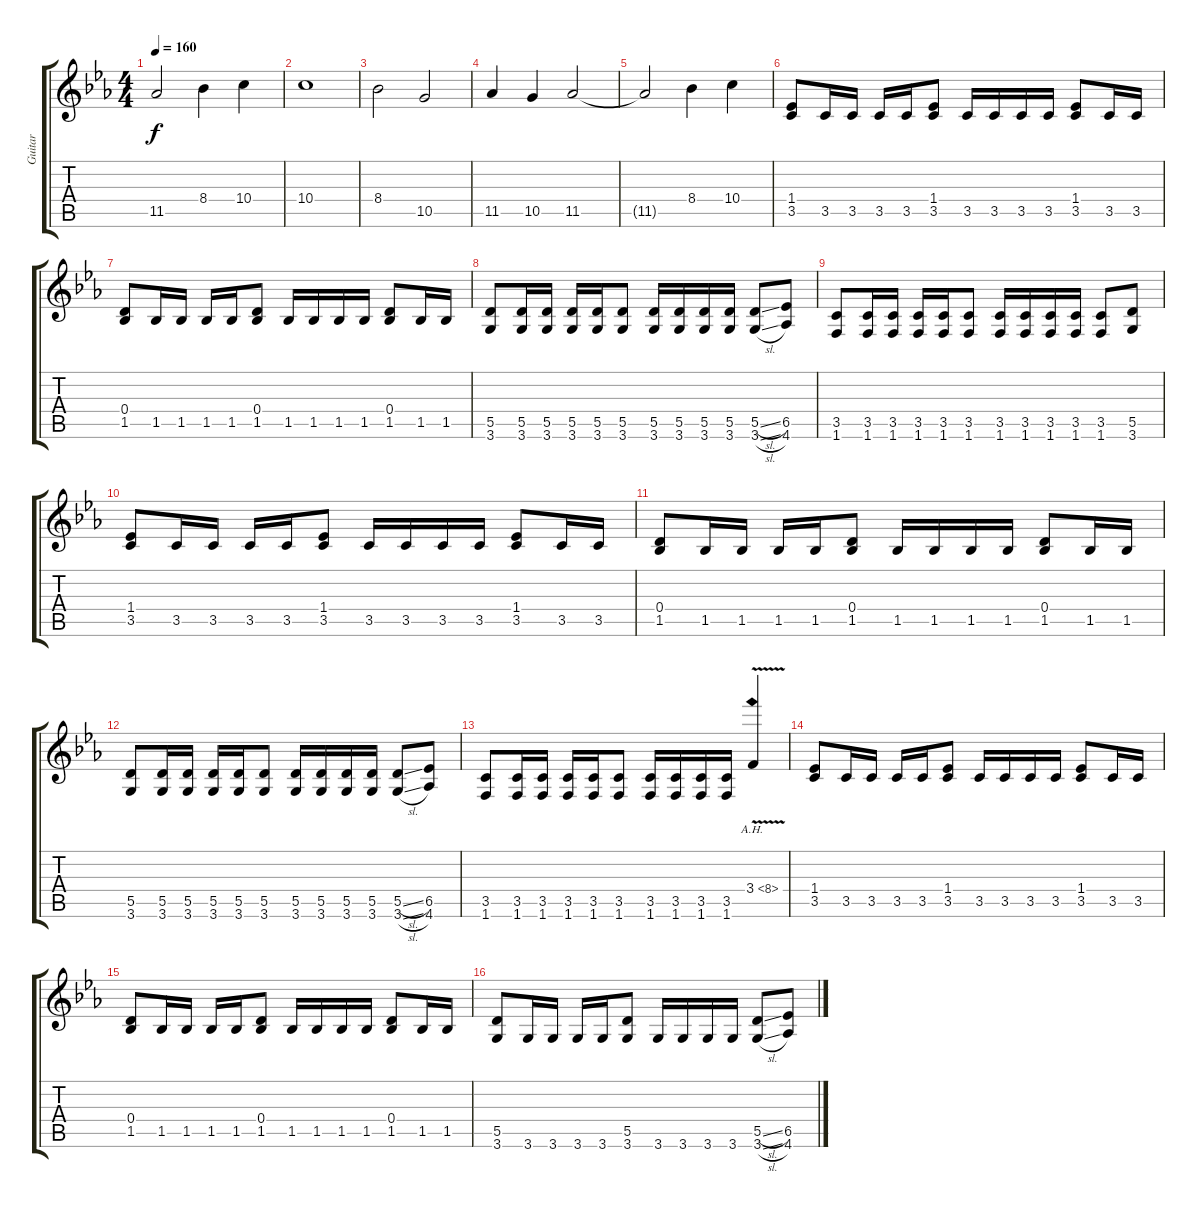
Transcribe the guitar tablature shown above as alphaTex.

\track ("Guitar" "Guitar") {instrument distortionguitar}
\staff {score tabs}
\tuning (E4 B3 G3 D3 A2 E2) {hide}
\ts (4 4)
\tempo 160
\clef g2
\ks eb
11.5{t}.2{dy f} 8.4.4 10.4.4 |
10.4.1 |
8.4.2 10.5.2 |
11.5.4 10.5.4 11.5.2 |
11.5{t}.2 8.4.4 10.4.4 |
(1.4 3.5).8 3.5.16 3.5.16 3.5.16 3.5.16 (1.4 3.5).8 3.5.16 3.5.16 3.5.16 3.5.16 (1.4 3.5).8 3.5.16 3.5.16 |
(0.4 1.5).8 1.5.16 1.5.16 1.5.16 1.5.16 (0.4 1.5).8 1.5.16 1.5.16 1.5.16 1.5.16 (0.4 1.5).8 1.5.16 1.5.16 |
(5.5 3.6).8 (5.5 3.6).16 (5.5 3.6).16 (5.5 3.6).16 (5.5 3.6).16 (5.5 3.6).8 (5.5 3.6).16 (5.5 3.6).16 (5.5 3.6).16 (5.5 3.6).16 (5.5{sl} 3.6{sl}).8 (6.5 4.6).8 |
(3.5 1.6).8 (3.5 1.6).16 (3.5 1.6).16 (3.5 1.6).16 (3.5 1.6).16 (3.5 1.6).8 (3.5 1.6).16 (3.5 1.6).16 (3.5 1.6).16 (3.5 1.6).16 (3.5 1.6).8 (5.5 3.6).8 |
(1.4 3.5).8 3.5.16 3.5.16 3.5.16 3.5.16 (1.4 3.5).8 3.5.16 3.5.16 3.5.16 3.5.16 (1.4 3.5).8 3.5.16 3.5.16 |
(0.4 1.5).8 1.5.16 1.5.16 1.5.16 1.5.16 (0.4 1.5).8 1.5.16 1.5.16 1.5.16 1.5.16 (0.4 1.5).8 1.5.16 1.5.16 |
(5.5 3.6).8 (5.5 3.6).16 (5.5 3.6).16 (5.5 3.6).16 (5.5 3.6).16 (5.5 3.6).8 (5.5 3.6).16 (5.5 3.6).16 (5.5 3.6).16 (5.5 3.6).16 (5.5{sl} 3.6{sl}).8 (6.5 4.6).8 |
(3.5 1.6).8 (3.5 1.6).16 (3.5 1.6).16 (3.5 1.6).16 (3.5 1.6).16 (3.5 1.6).8 (3.5 1.6).16 (3.5 1.6).16 (3.5 1.6).16 (3.5 1.6).16 3.4{ah 5 v}.4 |
(1.4 3.5).8 3.5.16 3.5.16 3.5.16 3.5.16 (1.4 3.5).8 3.5.16 3.5.16 3.5.16 3.5.16 (1.4 3.5).8 3.5.16 3.5.16 |
(0.4 1.5).8 1.5.16 1.5.16 1.5.16 1.5.16 (0.4 1.5).8 1.5.16 1.5.16 1.5.16 1.5.16 (0.4 1.5).8 1.5.16 1.5.16 |
(5.5 3.6).8 3.6.16 3.6.16 3.6.16 3.6.16 (5.5 3.6).8 3.6.16 3.6.16 3.6.16 3.6.16 (5.5{sl} 3.6{sl}).8 (6.5 4.6).8
